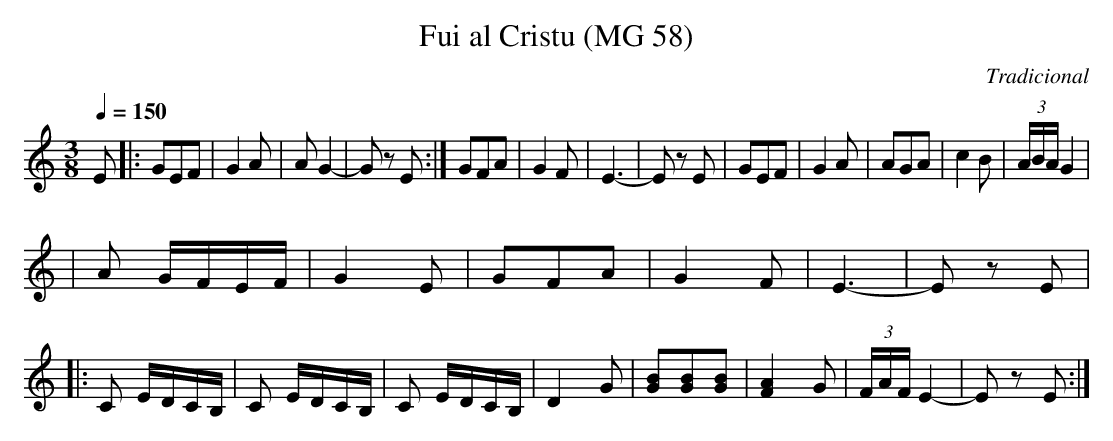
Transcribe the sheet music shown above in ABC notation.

X:1
T:Fui al Cristu (MG 58)
C:Tradicional
M:3/8
L:1/8
Q:1/4=150
E:Comp.
K:C
E|: GEF|G2 A|A G2-|G z E :|GFA|G2 F|E3-|E z E|GEF|G2 A|AGA|c2 B|(3A/B/A/ G2|
|A G/F/E/F/|G2 E|GFA|G2 F|E3-|E z E|
|: C E/D/C/B,/|C E/D/C/B,/|C E/D/C/B,/|D2 G|[BG][BG][BG]|[A2F2] G|(3F/A/F/ E2-|E z E :|
